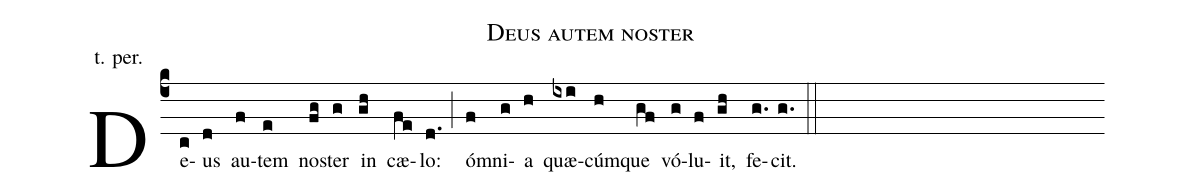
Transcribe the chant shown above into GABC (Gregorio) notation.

name:Deus autem noster;
office-part:Antiphona;
mode:p;
annotation:t. per.;
%%
(c4) De(c)us(d) au(f)tem(e) no(fg)ster(g) in(gh) cæ(fe)lo:(d.) (;) ó(f)mni(g)a(h) quæ(ixi)cúm(h)que(gf) vó(g)lu(f)it,(gh) fe(g.)cit.(g.) (::)
